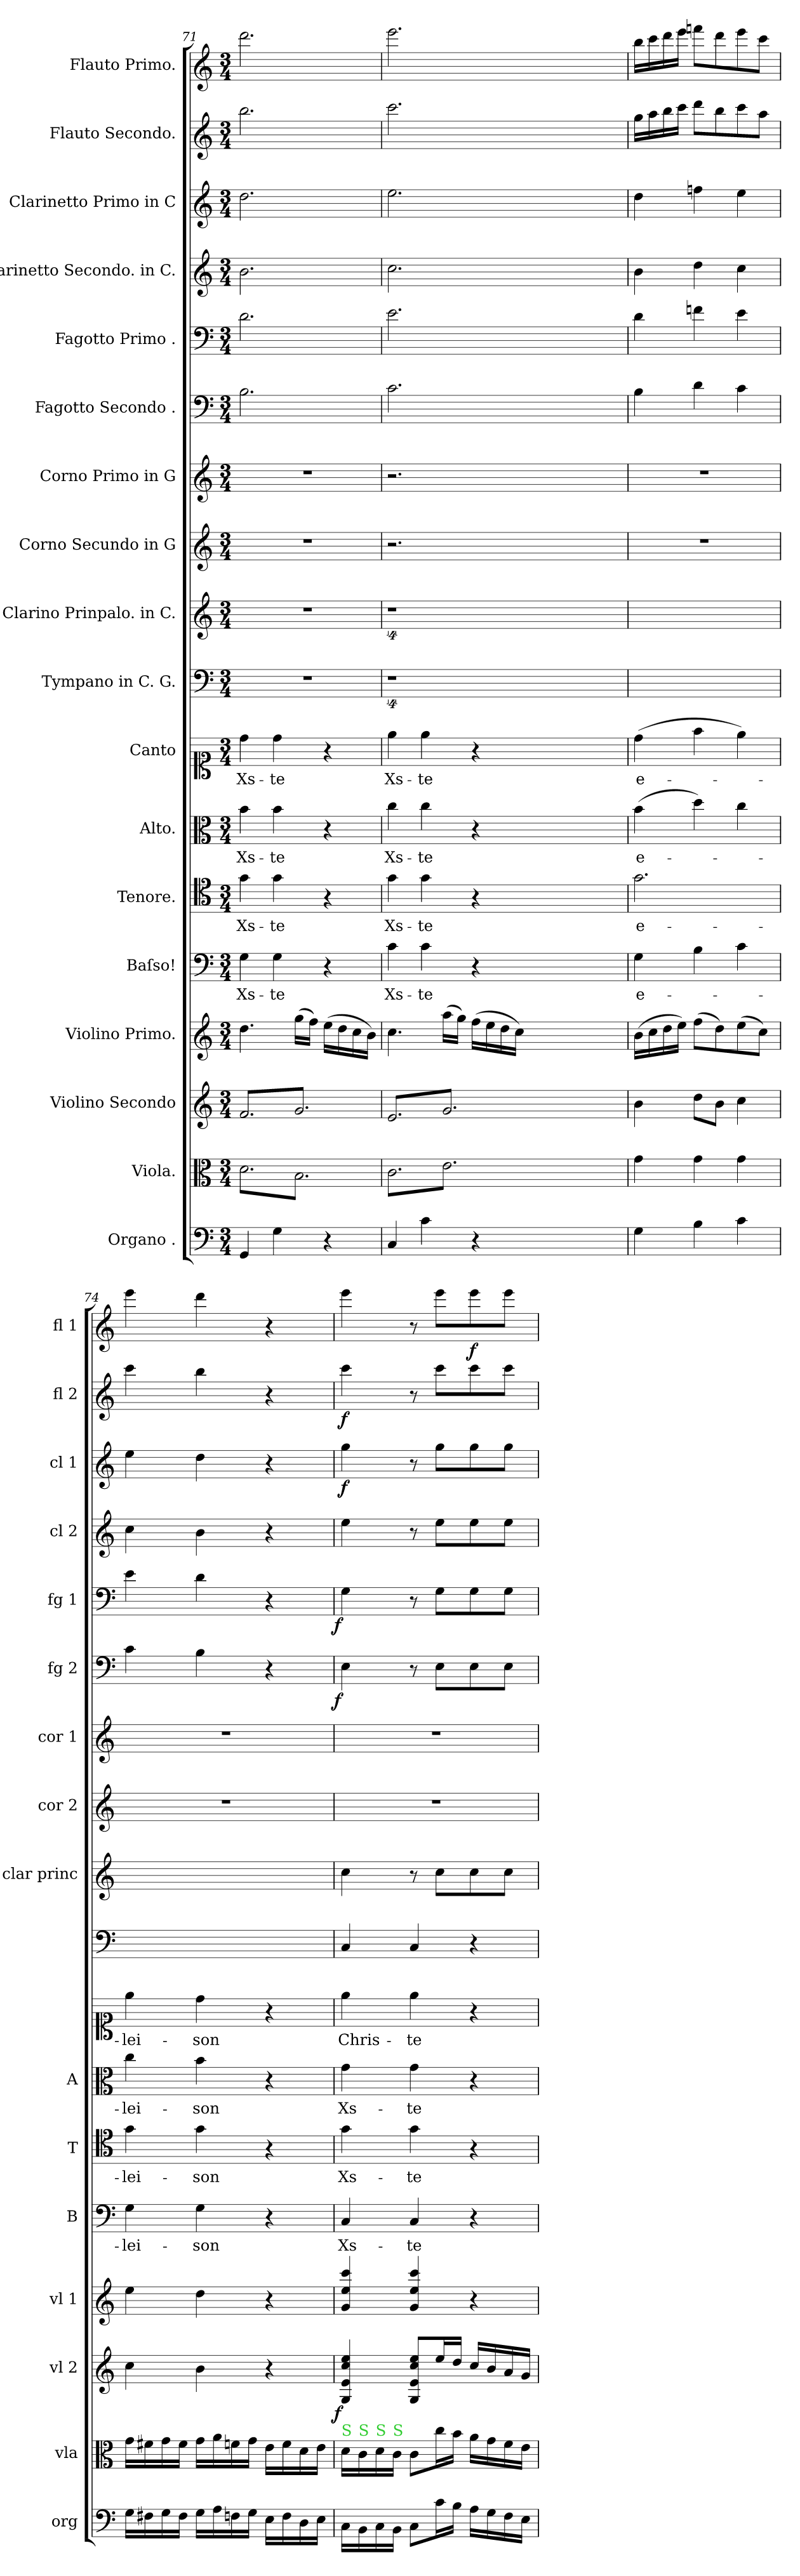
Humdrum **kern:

**kern	**kern	**kern	**dynam	**kern	**kern	**text	**kern	**text	**kern	**text	**kern	**text	**kern	**kern	**kern	**kern	**kern	**dynam	**kern	**dynam	**kern	**kern	**dynam	**kern	**dynam	**kern	**dynam
*part18	*part17	*part16	*part16	*part15	*part14	*part14	*part13	*part13	*part12	*part12	*part11	*part11	*part10	*part9	*part8	*part7	*part6	*part6	*part5	*part5	*part4	*part3	*part3	*part2	*part2	*part1	*part1
*staff18	*staff17	*staff16	*staff16	*staff15	*staff14	*staff14	*staff13	*staff13	*staff12	*staff12	*staff11	*staff11	*staff10	*staff9	*staff8	*staff7	*staff6	*staff6	*staff5	*staff5	*staff4	*staff3	*staff3	*staff2	*staff2	*staff1	*staff1
*I"Organo .	*I"Viola.	*I"Violino Secondo	*	*I"Violino Primo.	*I"Baſso!	*	*I"Tenore.	*	*I"Alto.	*	*I"Canto	*	*I"Tympano in C. G.	*I"Clarino Prinpalo. in C.	*I"Corno Secundo in G	*I"Corno Primo in G	*I"Fagotto Secondo .	*	*I"Fagotto Primo .	*	*I"Clarinetto Secondo. in C.	*I"Clarinetto Primo in C	*	*I"Flauto Secondo.	*	*I"Flauto Primo.	*
*I'org	*I'vla	*I'vl 2	*	*I'vl 1	*I'B	*	*I'T	*	*I'A	*	*	*	*	*I'clar princ	*I'cor 2	*I'cor 1	*I'fg 2	*	*I'fg 1	*	*I'cl 2	*I'cl 1	*	*I'fl 2	*	*I'fl 1	*
*clefF4	*clefC3	*clefG2	*	*clefG2	*clefF4	*	*clefC4	*	*clefC3	*	*clefC1	*	*clefF4	*clefG2	*clefG2	*clefG2	*clefF4	*	*clefF4	*	*clefG2	*clefG2	*	*clefG2	*	*clefG2	*
*	*	*	*	*	*	*	*	*	*	*	*	*	*	*	*ITrd3c5	*ITrd3c5	*	*	*	*	*	*	*	*	*	*	*
*k[]	*k[]	*k[]	*	*k[]	*k[]	*	*k[]	*	*k[]	*	*k[]	*	*k[]	*k[]	*k[f#]	*k[f#]	*k[]	*	*k[]	*	*k[]	*k[]	*	*k[]	*	*k[]	*
*C:	*C:	*C:	*	*C:	*C:	*	*C:	*	*C:	*	*C:	*	*	*C:	*	*	*C:	*	*C:	*	*C:	*C:	*	*C:	*	*C:	*
*M3/4	*M3/4	*M3/4	*	*M3/4	*M3/4	*	*M3/4	*	*M3/4	*	*M3/4	*	*M3/4	*M3/4	*M3/4	*M3/4	*M3/4	*	*M3/4	*	*M3/4	*M3/4	*	*M3/4	*	*M3/4	*
=71	=71	=71	=71	=71	=71	=71	=71	=71	=71	=71	=71	=71	=71	=71	=71	=71	=71	=71	=71	=71	=71	=71	=71	=71	=71	=71	=71
*	*tremolo	*	*	*	*	*	*	*	*	*	*	*	*	*	*	*	*	*	*	*	*	*	*	*	*	*	*
*	*	*tremolo	*	*	*	*	*	*	*	*	*	*	*	*	*	*	*	*	*	*	*	*	*	*	*	*	*
4GG/	8d\L	8f/L	.	4.dd\	4G\	Xs-	4g\	Xs-	4b\	Xs-	4dd\	Xs-	2.r	2.r	2.r	2.r	2.B\	.	2.d\	.	2.b\	2.dd\	.	2.bb\	.	2.ddd\	.
.	8B\	8g/	.	.	.	.	.	.	.	.	.	.	.	.	.	.	.	.	.	.	.	.	.	.	.	.	.
4G\	8d\	8f/	.	.	4G\	-te	4g\	-te	4b\	-te	4dd\	-te	.	.	.	.	.	.	.	.	.	.	.	.	.	.	.
.	8B\	8g/	.	(16gg\LL	.	.	.	.	.	.	.	.	.	.	.	.	.	.	.	.	.	.	.	.	.	.	.
.	.	.	.	16ff\JJ)	.	.	.	.	.	.	.	.	.	.	.	.	.	.	.	.	.	.	.	.	.	.	.
4r	8d\	8f/	.	(16ee\LL	4r	.	4r	.	4r	.	4r	.	.	.	.	.	.	.	.	.	.	.	.	.	.	.	.
.	.	.	.	16dd\	.	.	.	.	.	.	.	.	.	.	.	.	.	.	.	.	.	.	.	.	.	.	.
.	8B\J	8g/J	.	16cc\	.	.	.	.	.	.	.	.	.	.	.	.	.	.	.	.	.	.	.	.	.	.	.
.	.	.	.	16b\JJ)	.	.	.	.	.	.	.	.	.	.	.	.	.	.	.	.	.	.	.	.	.	.	.
=72	=72	=72	=72	=72	=72	=72	=72	=72	=72	=72	=72	=72	=72	=72	=72	=72	=72	=72	=72	=72	=72	=72	=72	=72	=72	=72	=72
!	!	!	!	!	!	!LO:LY:i	!	!LO:LY:i	!	!LO:LY:i	!	!LO:LY:i	!	!	!	!	!	!	!	!	!	!	!	!	!	!	!
4C/	8c\L	8e/L	.	4.cc\	4c\	Xs-	4g\	Xs-	4cc\	Xs-	4ee\	Xs-	4%9r	4%9r	2.r	2.r	2.c\	.	2.e\	.	2.cc\	2.ee\	.	2.ccc\	.	2.eee\	.
.	8e\	8g/	.	.	.	.	.	.	.	.	.	.	.	.	.	.	.	.	.	.	.	.	.	.	.	.	.
!	!	!	!	!	!	!LO:LY:i	!	!LO:LY:i	!	!LO:LY:i	!	!LO:LY:i	!	!	!	!	!	!	!	!	!	!	!	!	!	!	!
4c\	8c\	8e/	.	.	4c\	-te	4g\	-te	4cc\	-te	4ee\	-te	.	.	.	.	.	.	.	.	.	.	.	.	.	.	.
.	8e\	8g/	.	(16aa\LL	.	.	.	.	.	.	.	.	.	.	.	.	.	.	.	.	.	.	.	.	.	.	.
.	.	.	.	16gg\JJ)	.	.	.	.	.	.	.	.	.	.	.	.	.	.	.	.	.	.	.	.	.	.	.
4r	8c\	8e/	.	(16ff\LL	4r	.	4r	.	4r	.	4r	.	.	.	.	.	.	.	.	.	.	.	.	.	.	.	.
.	.	.	.	16ee\	.	.	.	.	.	.	.	.	.	.	.	.	.	.	.	.	.	.	.	.	.	.	.
.	8e\J	8g/J	.	16dd\	.	.	.	.	.	.	.	.	.	.	.	.	.	.	.	.	.	.	.	.	.	.	.
*	*	*Xtremolo	*	*	*	*	*	*	*	*	*	*	*	*	*	*	*	*	*	*	*	*	*	*	*	*	*
*	*Xtremolo	*	*	*	*	*	*	*	*	*	*	*	*	*	*	*	*	*	*	*	*	*	*	*	*	*	*
.	.	.	.	16cc\JJ)	.	.	.	.	.	.	.	.	.	.	.	.	.	.	.	.	.	.	.	.	.	.	.
1.ryy	1.ryy	1.ryy	.	1.ryy	1.ryy	.	1.ryy	.	1.ryy	.	1.ryy	.	.	.	1.ryy	1.ryy	1.ryy	.	1.ryy	.	1.ryy	1.ryy	.	1.ryy	.	1.ryy	.
.	.	.	.	.	.	.	.	.	.	.	.	.	.	.	.	.	.	.	.	.	.	.	.	.	.	.	.
.	.	.	.	.	.	.	.	.	.	.	.	.	.	.	.	.	.	.	.	.	.	.	.	.	.	.	.
=73	=73	=73	=73	=73	=73	=73	=73	=73	=73	=73	=73	=73	=73	=73	=73	=73	=73	=73	=73	=73	=73	=73	=73	=73	=73	=73	=73
4G\	4g\	4b\	.	(16b\LL	4G\	e-	2.g\	e-	(4b\	e-	(4dd\	e-	2.ryy	2.ryy	2.r	2.r	4B\	.	4d\	.	4b\	4dd\	.	16gg\LL	.	16bb\LL	.
.	.	.	.	16cc\	.	.	.	.	.	.	.	.	.	.	.	.	.	.	.	.	.	.	.	16aa\	.	16ccc\	.
.	.	.	.	16dd\	.	.	.	.	.	.	.	.	.	.	.	.	.	.	.	.	.	.	.	16bb\	.	16ddd\	.
.	.	.	.	16ee\JJ)	.	.	.	.	.	.	.	.	.	.	.	.	.	.	.	.	.	.	.	16ccc\JJ	.	16eee\JJ	.
4B\	4g\	8dd\L	.	(8ff\L	4B\	.	.	.	4dd\)	.	4ff\	.	.	.	.	.	4d\	.	4fn\	.	4dd\	4ffn\	.	8ddd\L	.	8fffn\L	.
.	.	8b\J	.	8dd\)	.	.	.	.	.	.	.	.	.	.	.	.	.	.	.	.	.	.	.	8bb\	.	8ddd\	.
4c\	4g\	4cc\	.	(8ee\	4c\	.	.	.	4cc\	.	4ee\)	.	.	.	.	.	4c\	.	4e\	.	4cc\	4ee\	.	8ccc\	.	8eee\	.
.	.	.	.	8cc\J)	.	.	.	.	.	.	.	.	.	.	.	.	.	.	.	.	.	.	.	8aa\J	.	8ccc\J	.
=74	=74	=74	=74	=74	=74	=74	=74	=74	=74	=74	=74	=74	=74	=74	=74	=74	=74	=74	=74	=74	=74	=74	=74	=74	=74	=74	=74
16G\LL	16g\LL	4cc\	.	4ee\	4G\	-lei-	4g\	-lei-	4cc\	-lei-	4ee\	-lei-	2.ryy	2.ryy	2.r	2.r	4c\	.	4e\	.	4cc\	4ee\	.	4ccc\	.	4eee\	.
16F#X\	16f#X\	.	.	.	.	.	.	.	.	.	.	.	.	.	.	.	.	.	.	.	.	.	.	.	.	.	.
16G\	16g\	.	.	.	.	.	.	.	.	.	.	.	.	.	.	.	.	.	.	.	.	.	.	.	.	.	.
16F#\JJ	16f#\JJ	.	.	.	.	.	.	.	.	.	.	.	.	.	.	.	.	.	.	.	.	.	.	.	.	.	.
16G\LL	16g\LL	4b\	.	4dd\	4G\	-son	4g\	-son	4b\	-son	4dd\	-son	.	.	.	.	4B\	.	4d\	.	4b\	4dd\	.	4bb\	.	4ddd\	.
16A\	16a\	.	.	.	.	.	.	.	.	.	.	.	.	.	.	.	.	.	.	.	.	.	.	.	.	.	.
16Fn\	16fn\	.	.	.	.	.	.	.	.	.	.	.	.	.	.	.	.	.	.	.	.	.	.	.	.	.	.
16G\JJ	16g\JJ	.	.	.	.	.	.	.	.	.	.	.	.	.	.	.	.	.	.	.	.	.	.	.	.	.	.
16E\LL	16e\LL	4r	.	4r	4r	.	4r	.	4r	.	4r	.	.	.	.	.	4r	.	4r	.	4r	4r	.	4r	.	4r	.
16F\	16f\	.	.	.	.	.	.	.	.	.	.	.	.	.	.	.	.	.	.	.	.	.	.	.	.	.	.
16D\	16d\	.	.	.	.	.	.	.	.	.	.	.	.	.	.	.	.	.	.	.	.	.	.	.	.	.	.
16E\JJ	16e\JJ	.	.	.	.	.	.	.	.	.	.	.	.	.	.	.	.	.	.	.	.	.	.	.	.	.	.
=75	=75	=75	=75	=75	=75	=75	=75	=75	=75	=75	=75	=75	=75	=75	=75	=75	=75	=75	=75	=75	=75	=75	=75	=75	=75	=75	=75
!	!LO:TX:a:color=limegreen:t=S	!	!	!	!	!	!	!	!	!	!	!	!	!	!	!	!	!	!	!	!	!	!	!	!	!	!
!	!	!	!LO:DY:rj	!	!	!	!	!	!	!	!	!	!	!	!	!	!	!LO:DY:rj	!	!LO:DY:rj	!	!	!	!	!	!	!
16C\LL	16d\LL	4G/ 4e/ 4cc/ 4ee/	f	4g/ 4ee/ 4ccc/	4C/	Xs-	4g\	Xs-	4g\	Xs-	4ee\	Chris-	4C/	4cc\	2.r	2.r	4E\	f	4G\	f	4ee\	4gg\	f	4ccc\	f	4eee\	.
!	!LO:TX:a:color=limegreen:t=S	!	!	!	!	!	!	!	!	!	!	!	!	!	!	!	!	!	!	!	!	!	!	!	!	!	!
16BB\	16c\	.	.	.	.	.	.	.	.	.	.	.	.	.	.	.	.	.	.	.	.	.	.	.	.	.	.
!	!LO:TX:a:color=limegreen:t=S	!	!	!	!	!	!	!	!	!	!	!	!	!	!	!	!	!	!	!	!	!	!	!	!	!	!
16C\	16d\	.	.	.	.	.	.	.	.	.	.	.	.	.	.	.	.	.	.	.	.	.	.	.	.	.	.
!	!LO:TX:a:color=limegreen:t=S	!	!	!	!	!	!	!	!	!	!	!	!	!	!	!	!	!	!	!	!	!	!	!	!	!	!
16BB\JJ	16c\JJ	.	.	.	.	.	.	.	.	.	.	.	.	.	.	.	.	.	.	.	.	.	.	.	.	.	.
8C\L	8c\L	8G/ 8e/ 8cc/ 8ee/L	.	4g/ 4ee/ 4ccc/	4C/	-te	4g\	-te	4g\	-te	4ee\	-te	4C/	8r	.	.	8r	.	8r	.	8r	8r	.	8r	.	8r	.
16c\L	16cc\L	16ee/L	.	.	.	.	.	.	.	.	.	.	.	8cc\L	.	.	8E\L	.	8G\L	.	8ee\L	8gg\L	.	8ccc\L	.	8eee\L	.
16B\JJ	16b\JJ	16dd/JJ	.	.	.	.	.	.	.	.	.	.	.	.	.	.	.	.	.	.	.	.	.	.	.	.	.
16A\LL	16a\LL	16cc/LL	.	4r	4r	.	4r	.	4r	.	4r	.	4r	8cc\	.	.	8E\	.	8G\	.	8ee\	8gg\	.	8ccc\	.	8eee\	f
16G\	16g\	16b/	.	.	.	.	.	.	.	.	.	.	.	.	.	.	.	.	.	.	.	.	.	.	.	.	.
16F\	16f\	16a/	.	.	.	.	.	.	.	.	.	.	.	8cc\J	.	.	8E\J	.	8G\J	.	8ee\J	8gg\J	.	8ccc\J	.	8eee\J	.
16E\JJ	16e\JJ	16g/JJ	.	.	.	.	.	.	.	.	.	.	.	.	.	.	.	.	.	.	.	.	.	.	.	.	.
=	=	=	=	=	=	=	=	=	=	=	=	=	=	=	=	=	=	=	=	=	=	=	=	=	=	=	=
*-	*-	*-	*-	*-	*-	*-	*-	*-	*-	*-	*-	*-	*-	*-	*-	*-	*-	*-	*-	*-	*-	*-	*-	*-	*-	*-	*-
